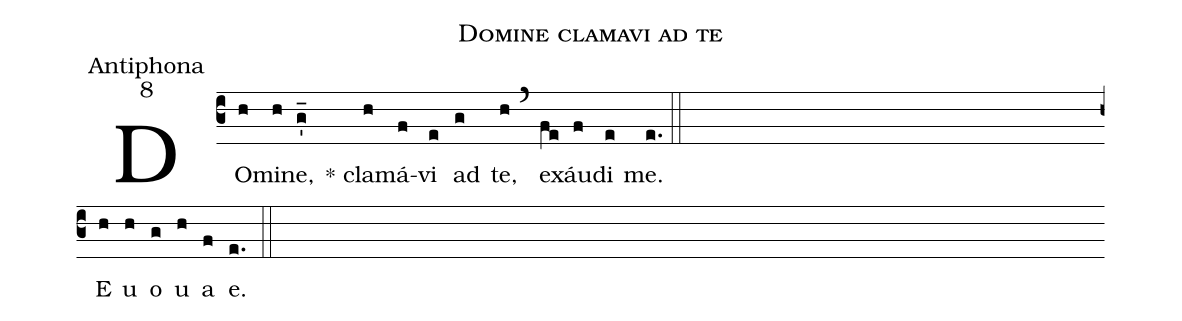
name:Domine clamavi ad te;
office-part:Antiphona;
mode:8;
%%
(c3)DO(h)mi(h)ne,(g_') * cla(h)má(f)vi(e) ad(g) te, (h) (`) e(fe)xáu(f)di(e) me.(e.) (::Z) E(h) u(h) o(g) u(h) a(f) e.(e.::)
